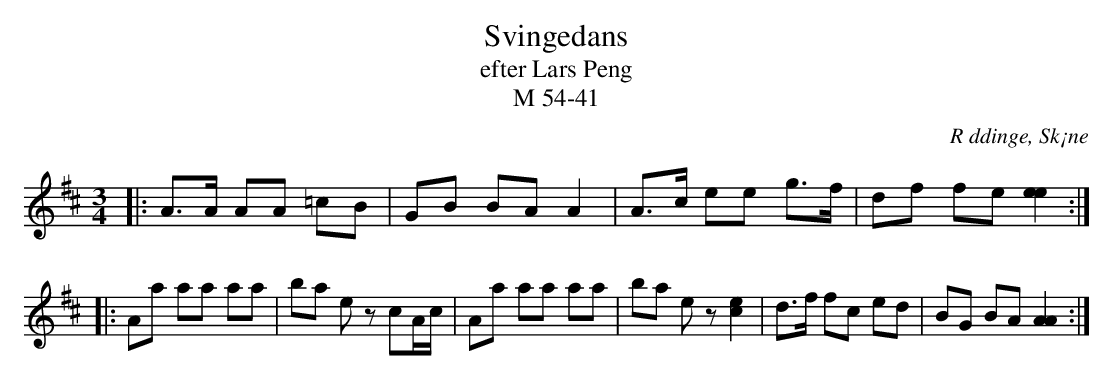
X:1
T:Svingedans
T:efter Lars Peng
T:M 54-41
O:R ddinge, Sk¡ne
M:3/4
L:1/8
Q:108
K:D
|: A>A AA =cB | GB BA A2 | A>c ee g>f | df fe [e2e2] :|
|: Aa aa aa | ba ez cA/c/ | Aa aa aa | ba ez [c2e2] | d>f fc ed | BG BA [A2A2] :|
